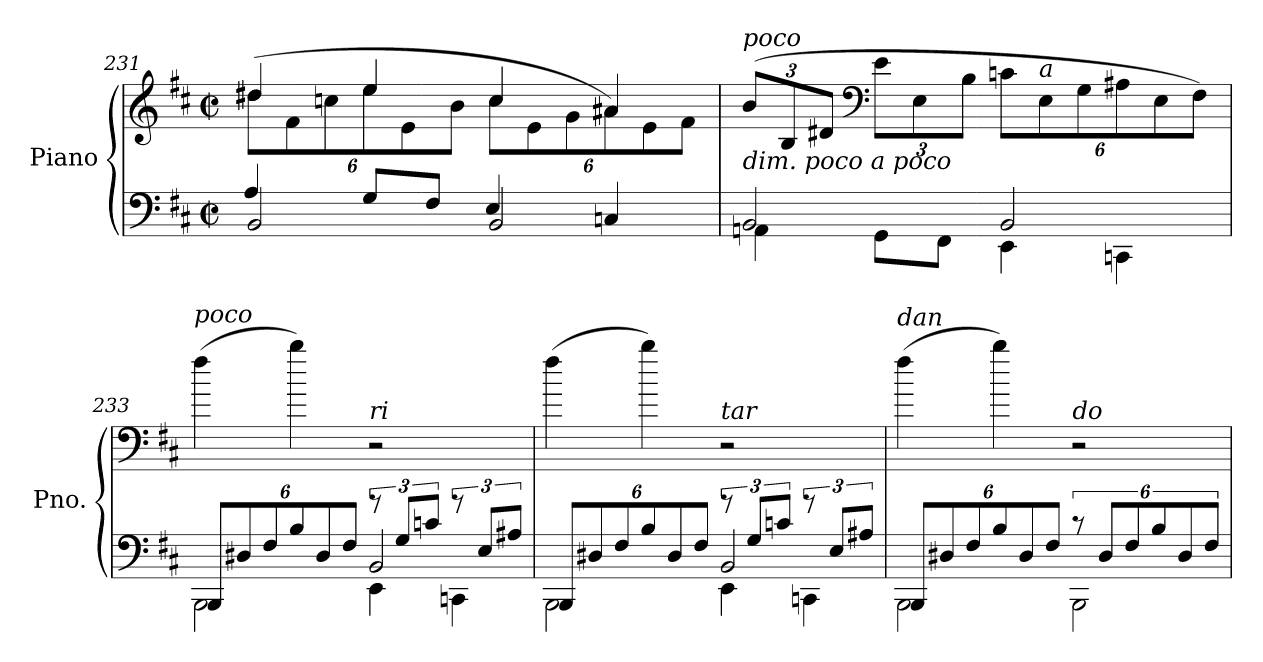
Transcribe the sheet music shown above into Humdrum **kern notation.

**kern	**kern
*part1	*part1
*staff2	*staff1
*I"Piano	*
*I'Pno.	*
*clefF4	*clefG2
*k[f#c#]	*k[f#c#]
*M2/2	*M2/2
*met(c|)	*met(c|)
=231	=231
*^	*
*	*	*Xbrackettup
*	*	*^
2BB/	4A/	(<12dd#X\L	4dd#/
.	.	12f#\	.
.	.	12ccn\	.
.	8G/L	12ee\	4ee/
.	.	12e\	.
.	8F#/J	.	.
.	.	12b\J	.
2BB/	4E/	12cc\L	4cc/
.	.	12e\	.
.	.	12g\	.
.	4Cn/	12a#X\)	4a#/
.	.	12e\	.
.	.	12f#\J	.
*	*	*v	*v
=232	=232	=232
*	*	*MM115
!	!	!LO:TX:a:i:t=poco
!	!	!LO:TX:b:i:t=dim. poco a poco
2BB/	4AAn\	(>12b/L
.	.	12B/
.	.	12d#X/J
*	*	*clefF4
.	8GG\L	12e\L
.	.	12E\
.	8FF#\J	.
.	.	12B\J
2BB/	4EE\	12cn\L
*	*	*MM110
!	!	!LO:TX:a:i:t=a
.	.	12E\
.	.	12G\
.	4CCn\	12A#X\
.	.	12E\
.	.	12F#\J)
!!LO:LB:g=z
=233	=233	=233
*	*Xbrackettup	*
*v	*v	*
*	*MM105
*^	*
*	*^	*
!	!	!	!LO:TX:a:i:t=poco
2BBB\	12BBB/L	2ryy	(>4ff#\
.	12D#X/	.	.
.	12F#/	.	.
.	12B/	.	4bb\)
.	12D#/	.	.
.	12F#/J	.	.
*	*brackettup	*	*
*	*	*	*MM100
!	!	!	!LO:TX:a:i:t=ri
2BB/	12rg	4EE\	2r
.	12G/L	.	.
.	12cn/J	.	.
.	12rg	4CCn\	.
.	12E/L	.	.
.	12A#X/J	.	.
=234	=234	=234	=234
*	*Xbrackettup	*	*
*	*	*	*MM95
2BBB\	12BBB/L	2ryy	(>4ff#\
.	12D#X/	.	.
.	12F#/	.	.
*	*	*	*MM90
.	12B/	.	4bb\)
.	12D#/	.	.
.	12F#/J	.	.
*	*brackettup	*	*
!	!	!	!LO:TX:a:i:t=tar
2BB/	12rg	4EE\	2r
.	12G/L	.	.
.	12cn/J	.	.
.	12rg	4CCn\	.
.	12E/L	.	.
.	12A#X/J	.	.
*	*v	*v	*
!!LO:LB:g=z
=235	=235	=235
*	*Xbrackettup	*
*v	*v	*
*	*MM85
*^	*
!	!	!LO:TX:a:i:t=dan
2BBB\	12BBB/L	(>4ff#\
.	12D#X/	.
.	12F#/	.
.	12B/	4bb\)
.	12D#/	.
.	12F#/J	.
*	*brackettup	*
*	*	*MM80
!	!	!LO:TX:a:i:t=do
2BBB\	12rc	2r
.	12D#/L	.
.	12F#/	.
*	*Xbrackettup	*
.	12B/	.
.	12D#/	.
.	12F#/J	.
*v	*v	*
=	=
*-	*-
